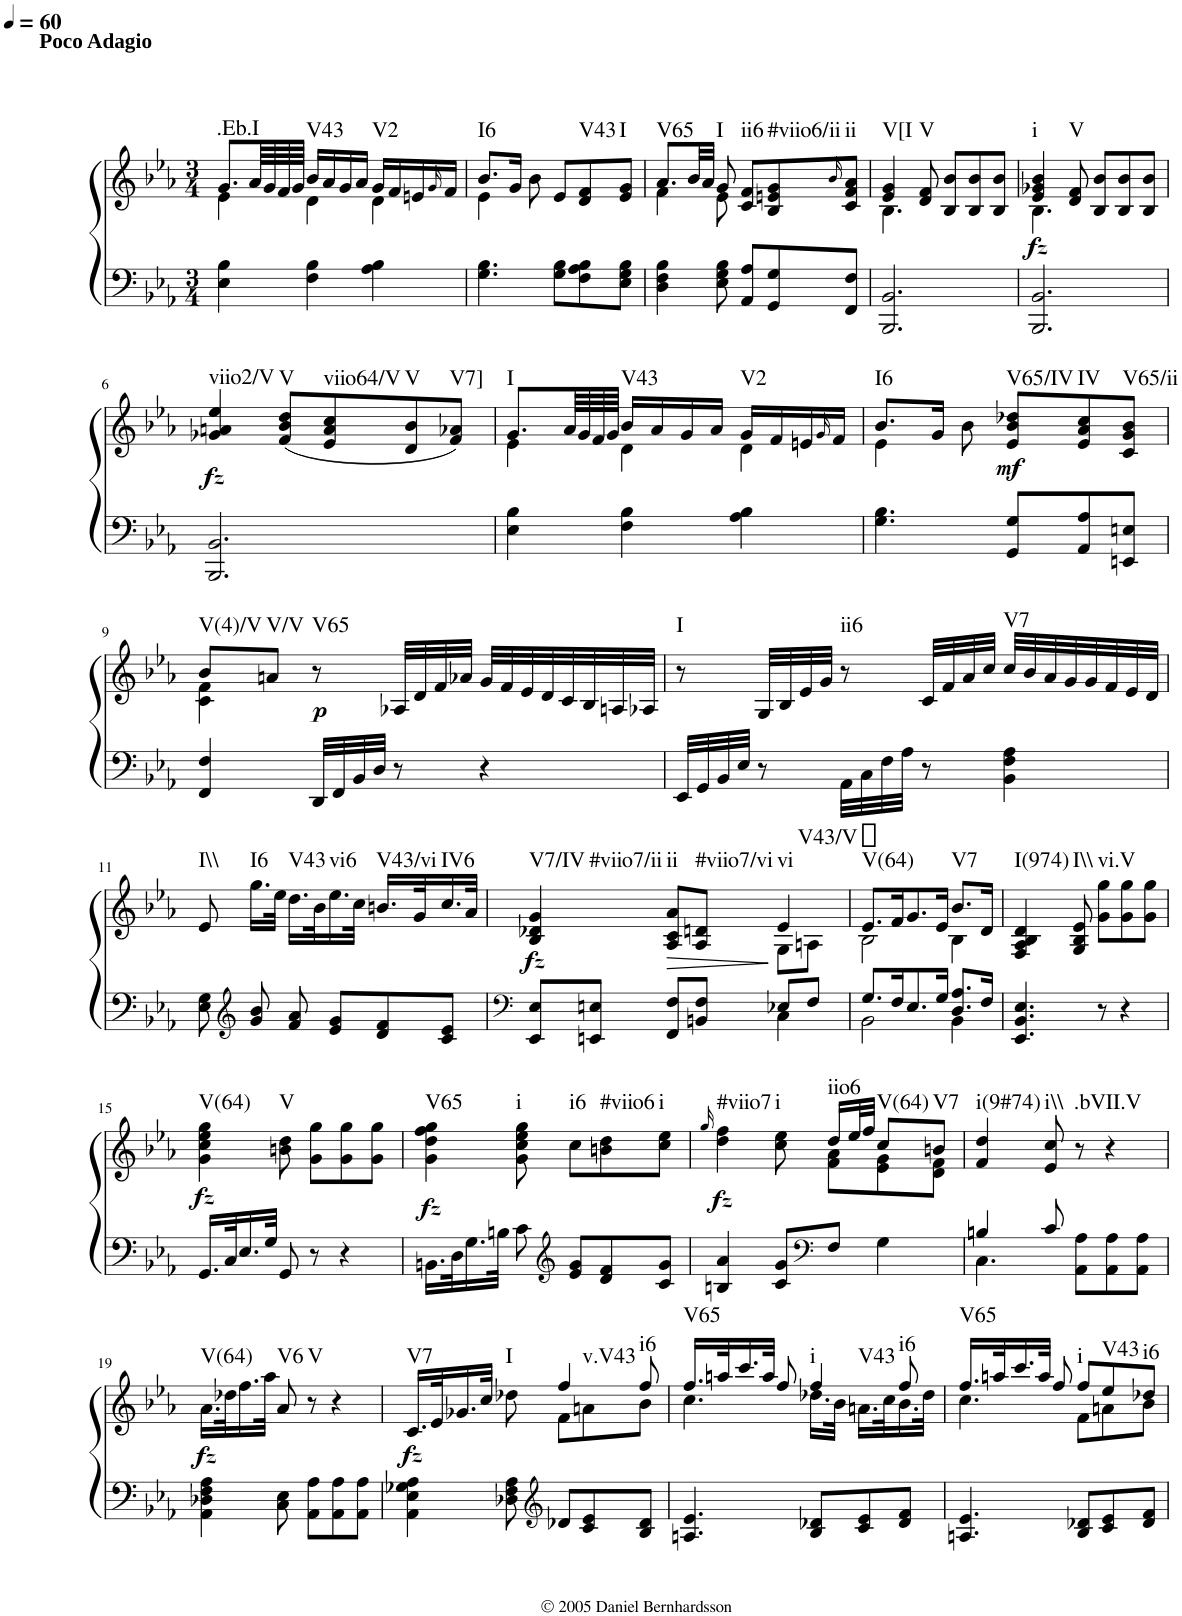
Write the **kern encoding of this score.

**kern	**kern	**dynam	**harte
*part1	*part1	*part1	*part1
*staff2	*staff1	*staff1/2	*
*I"Piano	*	*	*
*I'Pno.	*	*	*
*clefF4	*clefG2	*	*
*k[b-e-a-]	*k[b-e-a-]	*	*
*E-:	*E-:	*	*
*M3/4	*M3/4	*	*
*MM60	*MM60	*	*
=1	=1	=1	=1
*	*^	*	*
!	!LO:TX:a:B:t=Poco Adagio	!	!	!LO:H:kt=.Eb.I
4E-\ 4B-\	8.g/L	4e-\	.	N
.	64a-/LLL	.	.	.
.	64g/	.	.	.
.	64f/	.	.	.
.	64g/JJJJ	.	.	.
!	!	!	!	!LO:H:kt=V43
4F\ 4B-\	16b-/LL	4d\	.	N
.	16a-/	.	.	.
.	16g/	.	.	.
.	16a-/JJ	.	.	.
!	!	!	!	!LO:H:kt=V2
4A-\ 4B-\	16g/LL	4d\	.	N
.	16f/	.	.	.
.	16en/	.	.	.
.	16qg/	.	.	.
.	16f/JJ	.	.	.
=2	=2	=2	=2	=2
!	!	!	!	!LO:H:kt=I6
4.G\ 4.B-\	8.b-/L	4e-\	.	N
.	16g/Jk	.	.	.
.	8b-\	4ryy	.	.
8G\ 8B-\L	8e-/L	.	.	.
!	!	!	!	!LO:H:kt=V43
8F\ 8A-\ 8B-\	8d/ 8f/	4ryy	.	N
!	!	!	!	!LO:H:kt=I
8E-\ 8G\ 8B-\J	8e-/ 8g/J	.	.	N
=3	=3	=3	=3	=3
!	!	!	!	!LO:H:kt=V65
4D\ 4F\ 4B-\	8.a-/L	4f\	.	N
.	32b-/LL	.	.	.
.	32a-/JJJ	.	.	.
!	!	!	!	!LO:H:kt=I
8E-\ 8G\ 8B-\	8g/	8e-\	.	N
!	!	!	!	!LO:H:kt=ii6
8AA-/ 8A-/L	8c/ 8f/L	8ryy	.	N
!	!	!	!	!LO:H:kt=#viio6/ii
8GG/ 8G/	8B-/ 8en/ 8g/	4ryy	.	N
.	16qb-/	.	.	.
!	!	!	!	!LO:H:kt=ii
8FF/ 8F/J	8c/ 8f/ 8a-/J	.	.	N
=4	=4	=4	=4	=4
!	!	!	!	!LO:H:kt=V[I
2.BBB-/ 2.BB-/	4e-/ 4g/	4.B-\	.	N
!	!	!	!	!LO:H:kt=V
.	8d/ 8f/	.	.	N
.	8B-/ 8b-/L	8ryy	.	.
.	8B-/ 8b-/	4ryy	.	.
.	8B-/ 8b-/J	.	.	.
=5	=5	=5	=5	=5
!	!	!	!LO:DY:b	!LO:H:kt=i
2.BBB-/ 2.BB-/	4e-/ 4g-X/ 4b-/	4.B-\	fz	N
!	!	!	!	!LO:H:kt=V
.	8d/ 8f/	.	.	N
.	8B-/ 8b-/L	8ryy	.	.
.	8B-/ 8b-/	4ryy	.	.
.	8B-/ 8b-/J	.	.	.
*	*v	*v	*	*
!!LO:LB:g=z
=6	=6	=6	=6
!	!	!LO:DY:b	!LO:H:kt=viio2/V
2.BBB-/ 2.BB-/	4g-X/ 4an/ 4ee-/	fz	N
!	!	!	!LO:H:kt=V
.	(8f/ 8b-/ 8dd/L	.	N
!	!	!	!LO:H:kt=viio64/V
.	8e-/ 8a/ 8cc/	.	N
!	!	!	!LO:H:kt=V
.	8d/ 8b-/	.	N
!	!	!	!LO:H:kt=V7]
.	8f/ 8a-X/J)	.	N
=7	=7	=7	=7
*	*^	*	*
!	!	!	!	!LO:H:kt=I
4E-\ 4B-\	8.g/L	4e-\	.	N
.	64a-/LLL	.	.	.
.	64g/	.	.	.
.	64f/	.	.	.
.	64g/JJJJ	.	.	.
!	!	!	!	!LO:H:kt=V43
4F\ 4B-\	16b-/LL	4d\	.	N
.	16a-/	.	.	.
.	16g/	.	.	.
.	16a-/JJ	.	.	.
!	!	!	!	!LO:H:kt=V2
4A-\ 4B-\	16g/LL	4d\	.	N
.	16f/	.	.	.
.	16en/	.	.	.
.	16qg/	.	.	.
.	16f/JJ	.	.	.
=8	=8	=8	=8	=8
!	!	!	!	!LO:H:kt=I6
4.G\ 4.B-\	8.b-/L	4e-\	.	N
.	16g/Jk	.	.	.
.	8b-\	4ryy	.	.
!	!	!	!LO:DY:b	!LO:H:kt=V65/IV
8GG/ 8G/L	8e-/ 8b-/ 8dd-X/L	.	mf	N
!	!	!	!	!LO:H:kt=IV
8AA-/ 8A-/	8e-/ 8a-/ 8cc/	4ryy	.	N
!	!	!	!	!LO:H:kt=V65/ii
8EEn/ 8En/J	8c/ 8g/ 8b-/J	.	.	N
!!LO:LB:g=z	!!
=9	=9	=9	=9	=9
!	!	!	!	!LO:H:kt=V(4)/V
4FF/ 4F/	8b-/L	4c\ 4f\	.	N
!	!	!	!	!LO:H:kt=V/V
.	8an/J	.	.	N
!	!	!	!LO:DY:b	!LO:H:kt=V65
32DD/LLL	8r	4ryy	p	N
32FF/	.	.	.	.
32BB-/	.	.	.	.
32D/JJJ	.	.	.	.
8r	32A-X/LLL	.	.	.
.	32d/	.	.	.
.	32f/	.	.	.
.	32a-X/JJJ	.	.	.
4r	32g/LLL	4ryy	.	.
.	32f/	.	.	.
.	32e-/	.	.	.
.	32d/	.	.	.
.	32c/	.	.	.
.	32B-/	.	.	.
.	32An/	.	.	.
.	32A-X/JJJ	.	.	.
*	*v	*v	*	*
=10	=10	=10	=10
!	!	!	!LO:H:kt=I
32EE-/LLL	8r	.	N
32GG/	.	.	.
32BB-/	.	.	.
32E-/JJJ	.	.	.
8r	32G/LLL	.	.
.	32B-/	.	.
.	32e-/	.	.
.	32g/JJJ	.	.
!	!	!	!LO:H:kt=ii6
32AA-\LLL	8r	.	N
32C\	.	.	.
32F\	.	.	.
32A-\JJJ	.	.	.
8r	32c/LLL	.	.
.	32f/	.	.
.	32a-/	.	.
.	32cc/JJJ	.	.
!	!	!	!LO:H:kt=V7
4BB-\ 4F\ 4A-\	32cc/LLL	.	N
.	32b-/	.	.
.	32a-/	.	.
.	32g/	.	.
.	32g/	.	.
.	32f/	.	.
.	32e-/	.	.
.	32d/JJJ	.	.
!!LO:LB:g=z
=11	=11	=11	=11
!	!	!	!LO:H:kt=I\\
8E-\ 8G\	8e-/	.	N
*clefG2	*	*	*
!	!	!	!LO:H:kt=I6
8g/ 8b-/	16.gg\LL	.	N
.	32ee-\JJk	.	.
!	!	!	!LO:H:kt=V43
8f/ 8a-/	16.dd\LL	.	N
.	32b-\K	.	.
!	!	!	!LO:H:kt=vi6
8e-/ 8g/L	16.ee-\	.	N
.	32cc\JJk	.	.
!	!	!	!LO:H:kt=V43/vi
8d/ 8f/	16.bn/LL	.	N
.	32g/K	.	.
!	!	!	!LO:H:kt=IV6
8c/ 8e-/J	16.cc/	.	N
.	32a-/JJk	.	.
=12	=12	=12	=12
*clefF4	*	*	*
*^	*^	*	*
!	!	!	!	!LO:DY:b	!LO:H:n=1:kt=V7/IV
!	!	!	!	!	!LO:H:n=2:kt=#viio7/ii
8EE-/ 8E-/L	2ryy	4B-/ 4d-X/ 4g/	2ryy	fz	N N
8EEn/ 8En/J	.	.	.	.	.
!	!	!	!	!LO:HP:b	!LO:H:kt=ii
8FF/ 8F/L	.	8A-/ 8c/ 8a-/L	.	>	N
!	!	!	!	!	!LO:H:kt=#viio7/vi
8BBn/ 8F/J	.	8A-/ 8dn/J	.	.	N
!	!	!	!	!	!LO:H:n=1:kt=vi
!	!	!	!	!	!LO:H:n=2:kt=V43/V
8E-X/L	4C\	4e-/	8G\L	]	N N
8F/J	.	.	8An\J	.	.
=13	=13	=13	=13	=13	=13
!	!	!	!	!	!LO:H:kt=V(64)
8.G/L	2BB-\	8.e-/L	2B-\	.	N
16F/K	.	16f/K	.	.	.
8.E-/	.	8.g/	.	.	.
16G/Jk	.	16e-/Jk	.	.	.
!	!	!	!	!	!LO:H:kt=V7
8.D/ 8.A-/L	4BB-\	8.b-/L	4B-\	.	N
16F/Jk	.	16d/Jk	.	.	.
*v	*v	*	*	*	*
*	*v	*v	*	*
=14	=14	=14	=14
!	!	!	!LO:H:kt=I(974)
4.EE-/ 4.BB-/ 4.E-/	4F/ 4A-/ 4B-/ 4d/	.	N
!	!	!	!LO:H:kt=I\\
.	8G/ 8B-/ 8e-/	.	N
!	!	!	!LO:H:kt=vi.V
8r	8g\ 8gg\L	.	N
4r	8g\ 8gg\	.	.
.	8g\ 8gg\J	.	.
!!LO:LB:g=z
=15	=15	=15	=15
!	!	!LO:DY:b	!LO:H:kt=V(64)
16.GG/LL	4g\ 4cc\ 4ee-\ 4gg\	fz	N
32C/K	.	.	.
16.E-/	.	.	.
32G/JJk	.	.	.
!	!	!	!LO:H:kt=V
8GG/	8bn\ 8dd\	.	N
8r	8g\ 8gg\L	.	.
4r	8g\ 8gg\	.	.
.	8g\ 8gg\J	.	.
=16	=16	=16	=16
!	!	!LO:DY:b	!LO:H:kt=V65
16.BBn\LL	4g\ 4dd\ 4ff\ 4gg\	fz	N
32D\K	.	.	.
16.G\	.	.	.
32Bn\JJk	.	.	.
!	!	!	!LO:H:kt=i
8c\	8g\ 8cc\ 8ee-\ 8gg\	.	N
*clefG2	*	*	*
!	!	!	!LO:H:kt=i6
8e-/ 8g/L	8cc\L	.	N
!	!	!	!LO:H:kt=#viio6
8d/ 8f/	8bn\ 8dd\	.	N
!	!	!	!LO:H:kt=i
8c/ 8g/J	8cc\ 8ee-\J	.	N
=17	=17	=17	=17
.	16qgg/	.	.
*	*^	*	*
!	!	!	!LO:DY:b	!LO:H:kt=#viio7
4Bn/ 4a-/	4dd\ 4ff\	4ryy	fz	N
!	!	!	!	!LO:H:kt=i
8c/ 8g/L	8cc\ 8ee-\	8ryy	.	N
*clefF4	*	*	*	*
!	!	!	!	!LO:H:kt=iio6
8F/J	16dd/LL	8f\ 8a-\L	.	N
.	32ee-/L	.	.	.
.	32ff/JJJ	.	.	.
!	!	!	!	!LO:H:kt=V(64)
4G\	8cc/L	8e-\ 8g\	.	N
!	!	!	!	!LO:H:kt=V7
.	8bn/J	8d\ 8f\J	.	N
=18	=18	=18	=18	=18
*^	*	*	*	*
!	!	!	!	!	!LO:H:kt=i(9#74)
*	*	*v	*v	*	*
4Bn/	4.C\	4f/ 4dd/	.	N
!	!	!	!	!LO:H:kt=i\\
8c/	.	8e-/ 8cc/	.	N
!	!	!	!	!LO:H:kt=.bVII.V
8AA-\ 8A-\L	8ryy	8r	.	N
8AA-\ 8A-\	4ryy	4r	.	.
8AA-\ 8A-\J	.	.	.	.
*v	*v	*	*	*
!!LO:LB:g=z
=19	=19	=19	=19
!	!	!LO:DY:b	!LO:H:kt=V(64)
4AA-\ 4D-X\ 4F\ 4A-\	16.a-\LL	fz	N
.	32dd-X\K	.	.
.	16.ff\	.	.
.	32aa-\JJk	.	.
!	!	!	!LO:H:kt=V6
8C\ 8E-\	8a-/	.	N
!	!	!	!LO:H:kt=V
8AA-\ 8A-\L	8r	.	N
8AA-\ 8A-\	4r	.	.
8AA-\ 8A-\J	.	.	.
=20	=20	=20	=20
*	*^	*	*
!	!	!	!LO:DY:b	!LO:H:kt=V7
4AA-\ 4E-\ 4G-X\ 4A-\	16.c/LL	4ryy	fz	N
.	32e-/K	.	.	.
.	16.g-X/	.	.	.
.	32cc/JJk	.	.	.
!	!	!	!	!LO:H:kt=I
8D-X\ 8F\ 8A-\	8dd-X\	8ryy	.	N
*clefG2	*	*	*	*
!	!	!	!	!LO:H:kt=v.V43
8d-X/L	4ff/	8f\L	.	N
8c/ 8e-/	.	8an\	.	.
!	!	!	!	!LO:H:kt=i6
8B-/ 8d-/J	8ff/	8b-\J	.	N
=21	=21	=21	=21	=21
!	!	!	!	!LO:H:kt=V65
4.An/ 4.e-/	16.ff/LL	4.cc\	.	N
.	32aan/K	.	.	.
.	16.ccc/	.	.	.
.	32aa/JJk	.	.	.
.	8ff/	.	.	.
!	!	!	!	!LO:H:n=1:kt=i
!	!	!	!	!LO:H:n=2:kt=V43
8B-/ 8d-X/L	4ff/	16.dd-X\LL	.	N N
.	.	32b-\JJk	.	.
8c/ 8e-/	.	16.an\LL	.	.
.	.	32cc\K	.	.
!	!	!	!	!LO:H:kt=i6
8d-/ 8f/J	8ff/	16.b-\	.	N
.	.	32dd-\JJk	.	.
=22	=22	=22	=22	=22
!	!	!	!	!LO:H:kt=V65
4.An/ 4.e-/	16.ff/LL	4.cc\	.	N
.	32aan/K	.	.	.
.	16.ccc/	.	.	.
.	32aa/JJk	.	.	.
.	8ff/	.	.	.
!	!	!	!	!LO:H:kt=i
8B-/ 8d-X/L	8ff/L	8f\L	.	N
!	!	!	!	!LO:H:kt=V43
8c/ 8e-/	8ee-/	8an\	.	N
!	!	!	!	!LO:H:kt=i6
8d-/ 8f/J	8dd-X/J	8b-\J	.	N
*	*v	*v	*	*
=	=	=	=
*-	*-	*-	*-
